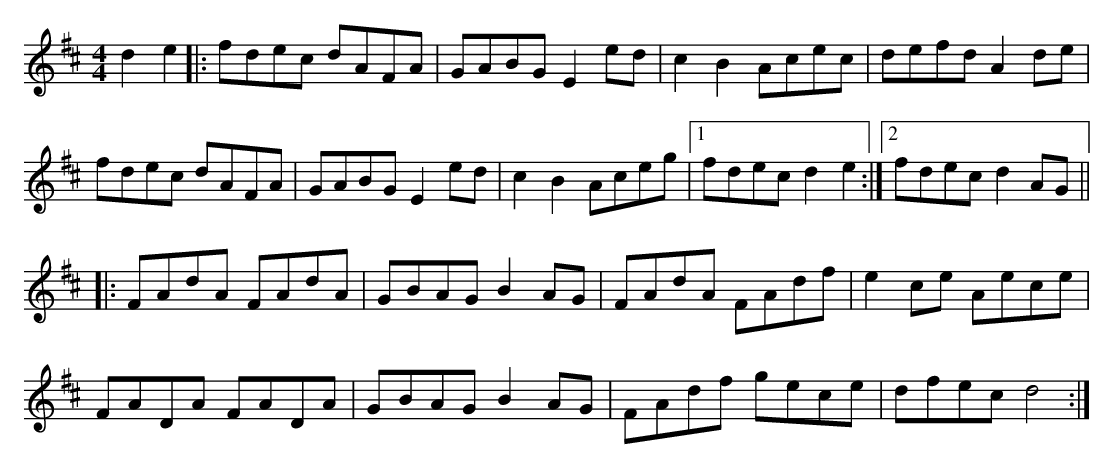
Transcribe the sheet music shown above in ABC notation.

X:1
M:4/4
K:D
d2e2|:fdec dAFA|GABG E2ed|c2B2 Acec|defd A2de|
fdec dAFA|GABG E2ed|c2B2 Aceg|1 fdec d2e2:|2 fdec d2AG||
|:FAdA FAdA|GBAG B2AG|FAdA FAdf|e2ce Aece|
FADA FADA|GBAG B2AG|FAdf gece|dfec d4:|
